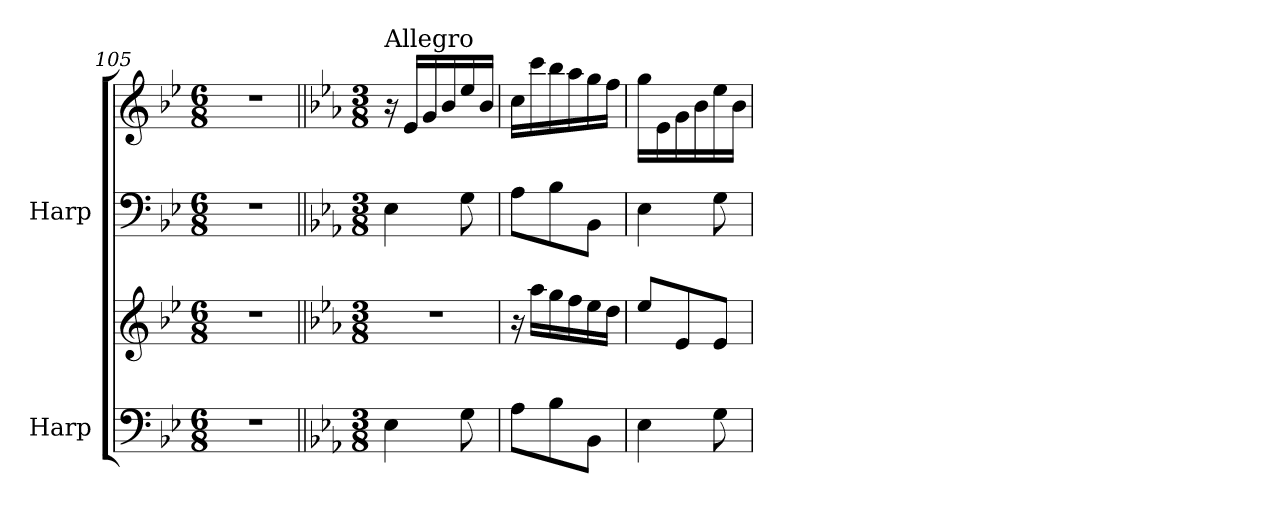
**kern	**kern	**kern	**kern
*part2	*part2	*part1	*part1
*staff4	*staff3	*staff2	*staff1
*I"Harp	*	*I"Harp	*
*I'Hp	*	*I'Hp	*
*clefF4	*clefG2	*clefF4	*clefG2
*k[b-e-]	*k[b-e-]	*k[b-e-]	*k[b-e-]
*M6/8	*M6/8	*M6/8	*M6/8
=105	=105	=105	=105
2.r	2.r	2.r	2.r
!!LO:PB:g=z
=106||	=106||	=106||	=106||
*k[b-e-a-]	*k[b-e-a-]	*k[b-e-a-]	*k[b-e-a-]
*M3/8	*M3/8	*M3/8	*M3/8
!	!	!	!LO:TX:a:t=Allegro
4E-\	4.r	4E-\	16r
.	.	.	16e-/LL
.	.	.	16g/
.	.	.	16b-/
8G\	.	8G\	16ee-/
.	.	.	16b-/JJ
=107	=107	=107	=107
8A-\L	16r	8A-\L	16cc\LL
.	16aa-\LL	.	16ccc\
8B-\	16gg\	8B-\	16bb-\
.	16ff\	.	16aa-\
8BB-\J	16ee-\	8BB-\J	16gg\
.	16dd\JJ	.	16ff\JJ
=108	=108	=108	=108
4E-\	8ee-/L	4E-\	16gg\LL
.	.	.	16e-\
.	8e-/	.	16g\
.	.	.	16b-\
8G\	8e-/J	8G\	16ee-\
.	.	.	16b-\JJ
=	=	=	=
*-	*-	*-	*-
